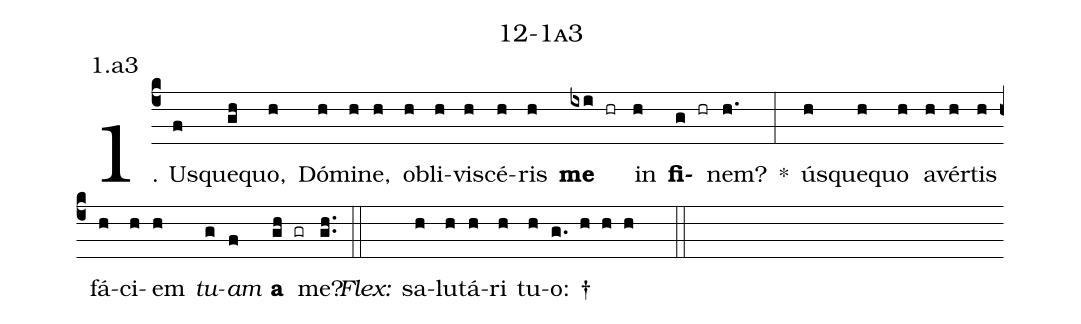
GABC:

name: 12-1a3;
annotation: 1.a3;
%%
(c4)1. Us(f)que(gh)quo,(h) Dó(h)mi(h)ne,(h) ob(h)li(h)vi(h)scé(h)ris(h) <b>me</b>(ixi hr) in(h) <b>fi</b>(g hr)nem?(h.) *(:) ús(h)que(h)quo(h) a(h)vér(h)tis(h) fá(h)ci(h)em(h) <i>tu</i>(g)<i>am</i>(f) <b>a</b>(gh gr) me?(gh..) (::)
<i>Flex:</i>()  sa(h)lu(h)tá(h)ri(h) tu(h)o: †(g. h h h  ::)
